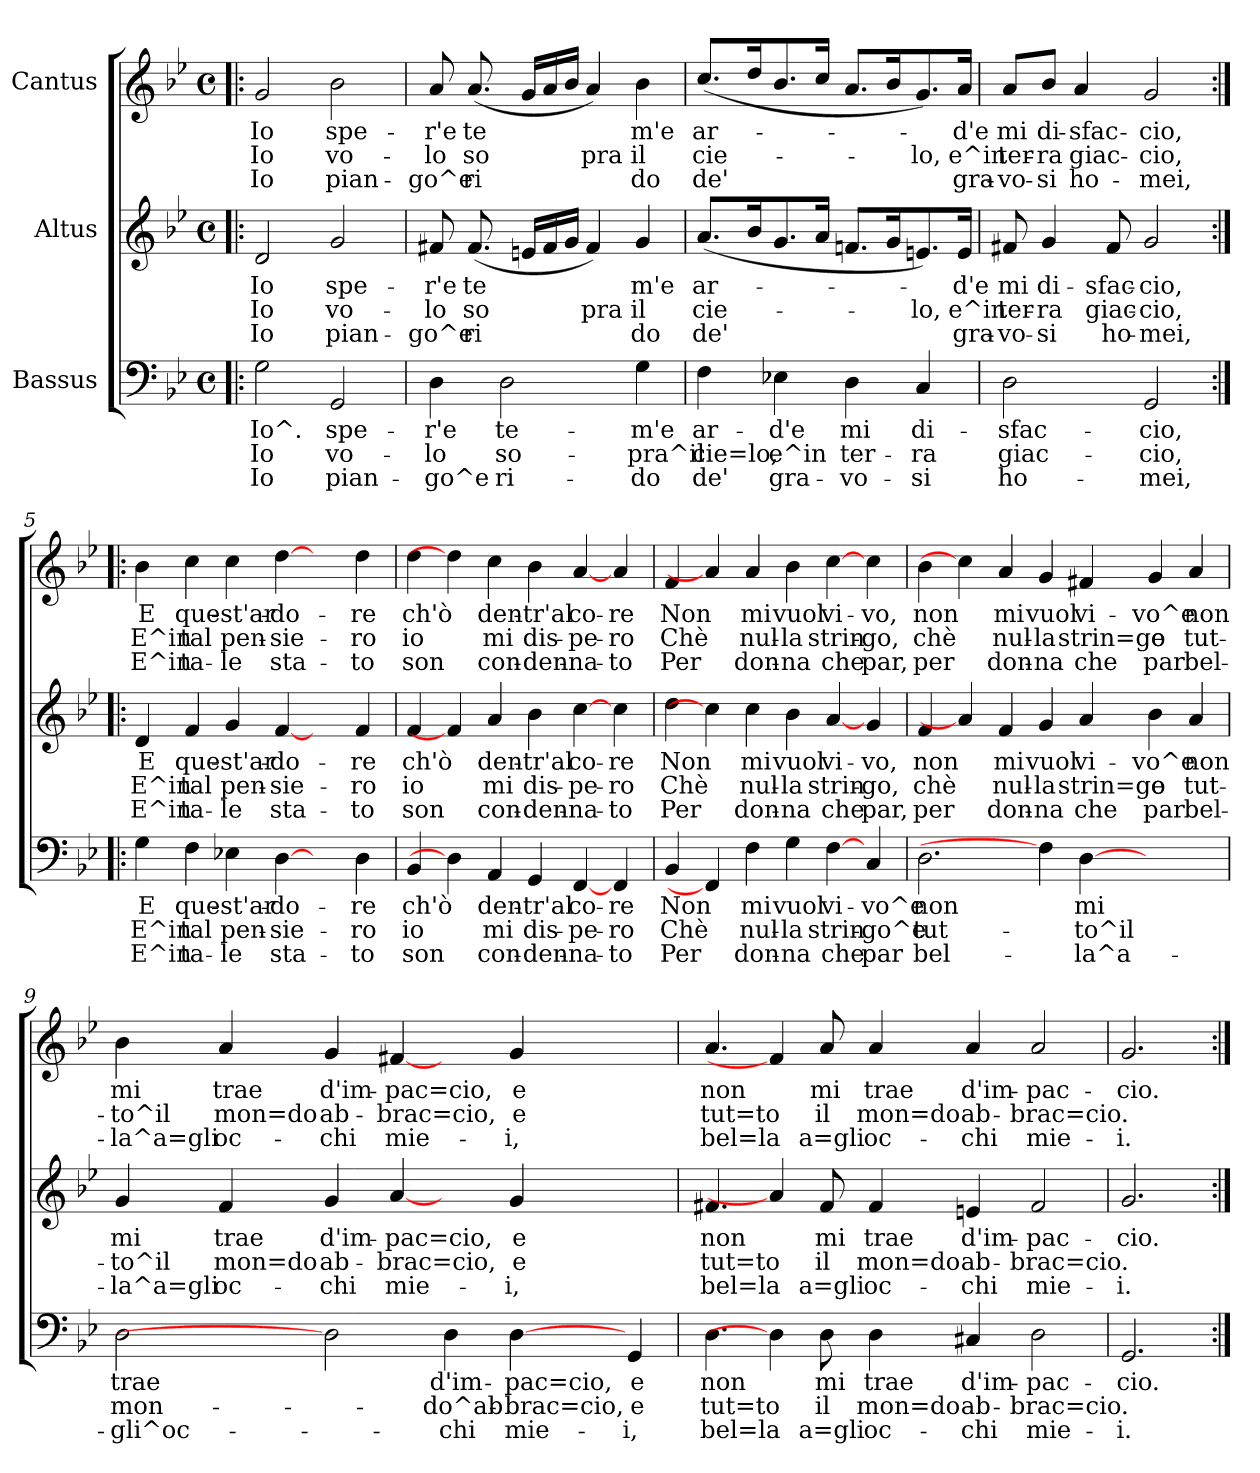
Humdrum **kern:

**kern	**text	**text	**text	**kern	**text	**text	**text	**kern	**text	**text	**text
*part3	*part3	*part3	*part3	*part2	*part2	*part2	*part2	*part1	*part1	*part1	*part1
*staff3	*staff3	*staff3	*staff3	*staff2	*staff2	*staff2	*staff2	*staff1	*staff1	*staff1	*staff1
*I"Bassus	*	*	*	*I"Altus	*	*	*	*I"Cantus	*	*	*
!!LO:PB:g=z
*stria5	*	*	*	*stria5	*	*	*	*stria5	*	*	*
*clefF4	*	*	*	*clefG2	*	*	*	*clefG2	*	*	*
*k[b-e-]	*	*	*	*k[b-e-]	*	*	*	*k[b-e-]	*	*	*
*B-:	*	*	*	*B-:	*	*	*	*B-:	*	*	*
*M4/4	*	*	*	*M4/4	*	*	*	*M4/4	*	*	*
*met(c)	*	*	*	*met(c)	*	*	*	*met(c)	*	*	*
=1!|:	=1!|:	=1!|:	=1!|:	=1!|:	=1!|:	=1!|:	=1!|:	=1!|:	=1!|:	=1!|:	=1!|:
!	!LO:LY:b:cj	!LO:LY:b:cj	!LO:LY:b:cj	!	!LO:LY:b:cj	!LO:LY:b:cj	!LO:LY:b:cj	!	!LO:LY:b:cj	!LO:LY:b:cj	!LO:LY:b:cj
2G\	Io^.	Io	Io	2d/	Io	Io	Io	2g/	Io	Io	Io
!	!LO:LY:b:cj	!LO:LY:b:cj	!LO:LY:b:cj	!	!LO:LY:b:cj	!LO:LY:b:cj	!LO:LY:b:cj	!	!LO:LY:b:cj	!LO:LY:b:cj	!LO:LY:b:cj
2GG/	spe-	-vo-	-pian-	2g/	spe-	-vo-	-pian-	2b-\	spe-	-vo-	-pian-
=2	=2	=2	=2	=2	=2	=2	=2	=2	=2	=2	=2
!	!LO:LY:b:cj	!LO:LY:b:cj	!LO:LY:b:cj	!	!LO:LY:b:cj	!LO:LY:b:cj	!LO:LY:b:cj	!	!LO:LY:b:cj	!LO:LY:b:cj	!LO:LY:b:cj
4D\	-r'e	lo	go^e	8f#X/	-r'e	lo	go^e	8a/	-r'e	lo	go^e
!	!	!	!	!	!LO:LY:b:cj	!LO:LY:b:cj	!LO:LY:b:cj	!	!LO:LY:b:cj	!LO:LY:b:cj	!LO:LY:b:cj
.	.	.	.	(<8.f#/	te-	-so-	-ri-	(<8.a/	te-	-so-	-ri-
!	!LO:LY:b:cj	!LO:LY:b:cj	!LO:LY:b:cj	!	!	!	!	!	!	!	!
2D\	te-	-so-	-ri-	.	.	.	.	.	.	.	.
!	!	!	!	!	!LO:LY:b:cj	!LO:LY:b:cj	!LO:LY:b:cj	!	!LO:LY:b:cj	!LO:LY:b:cj	!LO:LY:b:cj
.	.	.	.	16en/L	-	-	-	16g/L	-	-	-
!	!	!	!	!	!LO:LY:b:cj	!LO:LY:b:cj	!LO:LY:b:cj	!	!LO:LY:b:cj	!LO:LY:b:cj	!LO:LY:b:cj
.	.	.	.	16f#/	.	-	-	16a/	.	-	-
!	!	!	!	!	!LO:LY:b:cj	!LO:LY:b:cj	!LO:LY:b:cj	!	!LO:LY:b:cj	!LO:LY:b:cj	!LO:LY:b:cj
.	.	.	.	16g/J	.	-	-	16b-/J	.	-	-
!	!	!	!	!	!LO:LY:b:cj	!LO:LY:b:cj	!LO:LY:b:cj	!	!LO:LY:b:cj	!LO:LY:b:cj	!LO:LY:b:cj
.	.	.	.	4f#/)	.	pra	.	4a/)	.	pra	.
!	!LO:LY:b:cj	!LO:LY:b:cj	!LO:LY:b:cj	!	!LO:LY:b:cj	!LO:LY:b:cj	!LO:LY:b:cj	!	!LO:LY:b:cj	!LO:LY:b:cj	!LO:LY:b:cj
4G\	-m'e	pra^il	do	4g/	m'e	il	do	4b-\	m'e	il	do
=3	=3	=3	=3	=3	=3	=3	=3	=3	=3	=3	=3
!	!LO:LY:b:cj	!LO:LY:b:cj	!LO:LY:b:cj	!	!LO:LY:b:cj	!LO:LY:b:cj	!LO:LY:b:cj	!	!LO:LY:b:cj	!LO:LY:b:cj	!LO:LY:b:cj
4F\	ar-	-cie=lo,	de'	(<8.a/L	ar-	-cie-	-de'	(<8.cc/L	ar-	-cie-	-de'
!	!	!	!	!	!LO:LY:b:cj	!LO:LY:b:cj	!LO:LY:b:cj	!	!LO:LY:b:cj	!LO:LY:b:cj	!LO:LY:b:cj
.	.	.	.	16b-/	.	.	.	16dd/	.	.	.
!	!LO:LY:b:cj	!LO:LY:b:cj	!LO:LY:b:cj	!	!LO:LY:b:cj	!LO:LY:b:cj	!LO:LY:b:cj	!	!LO:LY:b:cj	!LO:LY:b:cj	!LO:LY:b:cj
4E-X\	d'e	e^in	gra-	8.g/	.	.	.	8.b-/	.	.	.
!	!	!	!	!	!LO:LY:b:cj	!LO:LY:b:cj	!LO:LY:b:cj	!	!LO:LY:b:cj	!LO:LY:b:cj	!LO:LY:b:cj
.	.	.	.	16a/J	.	.	.	16cc/J	.	.	.
!	!LO:LY:b:cj	!LO:LY:b:cj	!LO:LY:b:cj	!	!LO:LY:b:cj	!LO:LY:b:cj	!LO:LY:b:cj	!	!LO:LY:b:cj	!LO:LY:b:cj	!LO:LY:b:cj
4D\	-mi	ter-	-vo-	8.fn/L	.	.	.	8.a/L	.	.	.
!	!	!	!	!	!LO:LY:b:cj	!LO:LY:b:cj	!LO:LY:b:cj	!	!LO:LY:b:cj	!LO:LY:b:cj	!LO:LY:b:cj
.	.	.	.	16g/	.	.	.	16b-/	.	.	.
!	!LO:LY:b:cj	!LO:LY:b:cj	!LO:LY:b:cj	!	!LO:LY:b:cj	!LO:LY:b:cj	!LO:LY:b:cj	!	!LO:LY:b:cj	!LO:LY:b:cj	!LO:LY:b:cj
4C/	-di-	-ra	si	8.en/)	.	lo,	.	8.g/)	.	lo,	.
!	!	!	!	!	!LO:LY:b:cj	!LO:LY:b:cj	!LO:LY:b:cj	!	!LO:LY:b:cj	!LO:LY:b:cj	!LO:LY:b:cj
.	.	.	.	16e/J	d'e	e^in	gra-	16a/J	d'e	e^in	gra-
=4	=4	=4	=4	=4	=4	=4	=4	=4	=4	=4	=4
!	!LO:LY:b:cj	!LO:LY:b:cj	!LO:LY:b:cj	!	!LO:LY:b:cj	!LO:LY:b:cj	!LO:LY:b:cj	!	!LO:LY:b:cj	!LO:LY:b:cj	!LO:LY:b:cj
2D\	sfac-	-giac-	-ho-	8f#X/	-mi	ter-	-vo-	8a/L	-mi	ter-	-vo-
!	!	!	!	!	!LO:LY:b:cj	!LO:LY:b:cj	!LO:LY:b:cj	!	!LO:LY:b:cj	!LO:LY:b:cj	!LO:LY:b:cj
.	.	.	.	4g/	-di-	-ra	si	8b-/J	-di-	-ra	si
!	!	!	!	!	!	!	!	!	!LO:LY:b:cj	!LO:LY:b:cj	!LO:LY:b:cj
.	.	.	.	.	.	.	.	4a/	sfac-	-giac-	-ho-
!	!	!	!	!	!LO:LY:b:cj	!LO:LY:b:cj	!LO:LY:b:cj	!	!	!	!
.	.	.	.	8f#/	sfac-	-giac-	-ho-	.	.	.	.
!	!LO:LY:b:cj	!LO:LY:b:cj	!LO:LY:b:cj	!	!LO:LY:b:cj	!LO:LY:b:cj	!LO:LY:b:cj	!	!LO:LY:b:cj	!LO:LY:b:cj	!LO:LY:b:cj
2GG/	-cio,	cio,	mei,	2g/	-cio,	cio,	mei,	2g/	-cio,	cio,	mei,
!!LO:LB:g=z
=5:|!|:	=5:|!|:	=5:|!|:	=5:|!|:	=5:|!|:	=5:|!|:	=5:|!|:	=5:|!|:	=5:|!|:	=5:|!|:	=5:|!|:	=5:|!|:
!	!LO:LY:b:cj	!LO:LY:b:cj	!LO:LY:b:cj	!	!LO:LY:b:cj	!LO:LY:b:cj	!LO:LY:b:cj	!	!LO:LY:b:cj	!LO:LY:b:cj	!LO:LY:b:cj
4G\	E	E^in	E^in	4d/	E	E^in	E^in	4b-\	E	E^in	E^in
!	!LO:LY:b:cj	!LO:LY:b:cj	!LO:LY:b:cj	!	!LO:LY:b:cj	!LO:LY:b:cj	!LO:LY:b:cj	!	!LO:LY:b:cj	!LO:LY:b:cj	!LO:LY:b:cj
4F\	que-	-tal	ta-	4f/	que-	-tal	ta-	4cc\	que-	-tal	ta-
!	!LO:LY:b:cj	!LO:LY:b:cj	!LO:LY:b:cj	!	!LO:LY:b:cj	!LO:LY:b:cj	!LO:LY:b:cj	!	!LO:LY:b:cj	!LO:LY:b:cj	!LO:LY:b:cj
4E-X\	-st'ar-	-pen-	-le	4g/	-st'ar-	-pen-	-le	4cc\	-st'ar-	-pen-	-le
!	!LO:LY:b:cj	!LO:LY:b:cj	!LO:LY:b:cj	!	!LO:LY:b:cj	!LO:LY:b:cj	!LO:LY:b:cj	!	!LO:LY:b:cj	!LO:LY:b:cj	!LO:LY:b:cj
[4D\	do-	-sie-	-sta-	[4f/	do-	-sie-	-sta-	[4dd\	do-	-sie-	-sta-
4ryy	.	.	.	4ryy	.	.	.	4ryy	.	.	.
!	!LO:LY:b:cj	!LO:LY:b:cj	!LO:LY:b:cj	!	!LO:LY:b:cj	!LO:LY:b:cj	!LO:LY:b:cj	!	!LO:LY:b:cj	!LO:LY:b:cj	!LO:LY:b:cj
4D\	-re	ro	to	4f/	-re	ro	to	4dd\	-re	ro	to
=6	=6	=6	=6	=6	=6	=6	=6	=6	=6	=6	=6
!	!LO:LY:b:cj	!LO:LY:b:cj	!LO:LY:b:cj	!	!LO:LY:b:cj	!LO:LY:b:cj	!LO:LY:b:cj	!	!LO:LY:b:cj	!LO:LY:b:cj	!LO:LY:b:cj
4BB-/	ch'ò	io	son	4f/	ch'ò	io	son	4dd\	ch'ò	io	son
4D\]	.	.	.	4f/]	.	.	.	4dd\]	.	.	.
!	!LO:LY:b:cj	!LO:LY:b:cj	!LO:LY:b:cj	!	!LO:LY:b:cj	!LO:LY:b:cj	!LO:LY:b:cj	!	!LO:LY:b:cj	!LO:LY:b:cj	!LO:LY:b:cj
4AA/	den-	-mi	con-	4a/	den-	-mi	con-	4cc\	den-	-mi	con-
!	!LO:LY:b:cj	!LO:LY:b:cj	!LO:LY:b:cj	!	!LO:LY:b:cj	!LO:LY:b:cj	!LO:LY:b:cj	!	!LO:LY:b:cj	!LO:LY:b:cj	!LO:LY:b:cj
4GG/	-tr'al	dis-	-den-	4b-\	-tr'al	dis-	-den-	4b-\	-tr'al	dis-	-den-
!	!LO:LY:b:cj	!LO:LY:b:cj	!LO:LY:b:cj	!	!LO:LY:b:cj	!LO:LY:b:cj	!LO:LY:b:cj	!	!LO:LY:b:cj	!LO:LY:b:cj	!LO:LY:b:cj
[4FF/	-co-	-pe-	-na-	[4cc\	-co-	-pe-	-na-	[4a/	-co-	-pe-	-na-
!	!LO:LY:b:cj	!LO:LY:b:cj	!LO:LY:b:cj	!	!LO:LY:b:cj	!LO:LY:b:cj	!LO:LY:b:cj	!	!LO:LY:b:cj	!LO:LY:b:cj	!LO:LY:b:cj
4FF/	-re	ro	to	4cc\	-re	ro	to	4a/	-re	ro	to
=7	=7	=7	=7	=7	=7	=7	=7	=7	=7	=7	=7
!	!LO:LY:b:cj	!LO:LY:b:cj	!LO:LY:b:cj	!	!LO:LY:b:cj	!LO:LY:b:cj	!LO:LY:b:cj	!	!LO:LY:b:cj	!LO:LY:b:cj	!LO:LY:b:cj
4BB-/	Non	Chè	Per	4dd\	Non	Chè	Per	4f/	Non	Chè	Per
4FF/]	.	.	.	4cc\]	.	.	.	4a/]	.	.	.
!	!LO:LY:b:cj	!LO:LY:b:cj	!LO:LY:b:cj	!	!LO:LY:b:cj	!LO:LY:b:cj	!LO:LY:b:cj	!	!LO:LY:b:cj	!LO:LY:b:cj	!LO:LY:b:cj
4F\	mi	nul-	-don-	4cc\	mi	nul-	-don-	4a/	mi	nul-	-don-
!	!LO:LY:b:cj	!LO:LY:b:cj	!LO:LY:b:cj	!	!LO:LY:b:cj	!LO:LY:b:cj	!LO:LY:b:cj	!	!LO:LY:b:cj	!LO:LY:b:cj	!LO:LY:b:cj
4G\	-vuol	la	na	4b-\	-vuol	la	na	4b-\	-vuol	la	na
!	!LO:LY:b:cj	!LO:LY:b:cj	!LO:LY:b:cj	!	!LO:LY:b:cj	!LO:LY:b:cj	!LO:LY:b:cj	!	!LO:LY:b:cj	!LO:LY:b:cj	!LO:LY:b:cj
[4F\	vi-	-strin-	-che	[4a/	vi-	-strin-	-che	[4cc\	vi-	-strin-	-che
!	!LO:LY:b:cj	!LO:LY:b:cj	!LO:LY:b:cj	!	!LO:LY:b:cj	!LO:LY:b:cj	!LO:LY:b:cj	!	!LO:LY:b:cj	!LO:LY:b:cj	!LO:LY:b:cj
4C/	vo^e	go^e	par	4g/	vo,	go,	par,	4cc\	vo,	go,	par,
!!LO:LB:g=z
=8	=8	=8	=8	=8	=8	=8	=8	=8	=8	=8	=8
!	!LO:LY:b:cj	!LO:LY:b:cj	!LO:LY:b:cj	!	!LO:LY:b:cj	!LO:LY:b:cj	!LO:LY:b:cj	!	!LO:LY:b:cj	!LO:LY:b:cj	!LO:LY:b:cj
2.D\	non	tut-	-bel-	4f/	non	chè	per	4b-\	non	chè	per
.	.	.	.	4a/]	.	.	.	4cc\]	.	.	.
!	!	!	!	!	!LO:LY:b:cj	!LO:LY:b:cj	!LO:LY:b:cj	!	!LO:LY:b:cj	!LO:LY:b:cj	!LO:LY:b:cj
.	.	.	.	4f/	mi	nul-	-don-	4a/	mi	nul-	-don-
!	!	!	!	!	!LO:LY:b:cj	!LO:LY:b:cj	!LO:LY:b:cj	!	!LO:LY:b:cj	!LO:LY:b:cj	!LO:LY:b:cj
4F\]	.	.	.	4g/	-vuol	la	na	4g/	-vuol	la	na
!	!LO:LY:b:cj	!LO:LY:b:cj	!LO:LY:b:cj	!	!LO:LY:b:cj	!LO:LY:b:cj	!LO:LY:b:cj	!	!LO:LY:b:cj	!LO:LY:b:cj	!LO:LY:b:cj
[4D\	-mi	to^il	la^a-	4a/	vi-	-strin=go	che	4f#X/	vi-	-strin=go	che
!	!	!	!	!	!LO:LY:b:cj	!LO:LY:b:cj	!LO:LY:b:cj	!	!LO:LY:b:cj	!LO:LY:b:cj	!LO:LY:b:cj
2ryy	.	.	.	4b-\	vo^e	e	par	4g/	vo^e	e	par
!	!	!	!	!	!LO:LY:b:cj	!LO:LY:b:cj	!LO:LY:b:cj	!	!LO:LY:b:cj	!LO:LY:b:cj	!LO:LY:b:cj
.	.	.	.	4a/	non	tut-	-bel-	4a/	non	tut-	-bel-
=9	=9	=9	=9	=9	=9	=9	=9	=9	=9	=9	=9
!	!LO:LY:b:cj	!LO:LY:b:cj	!LO:LY:b:cj	!	!LO:LY:b:cj	!LO:LY:b:cj	!LO:LY:b:cj	!	!LO:LY:b:cj	!LO:LY:b:cj	!LO:LY:b:cj
2D\	-trae	mon-	-gli^oc-	4g/	-mi	to^il	la^a=gli	4b-\	-mi	to^il	la^a=gli
!	!	!	!	!	!LO:LY:b:cj	!LO:LY:b:cj	!LO:LY:b:cj	!	!LO:LY:b:cj	!LO:LY:b:cj	!LO:LY:b:cj
.	.	.	.	4f/	trae	mon=do	oc-	4a/	trae	mon=do	oc-
!	!	!	!	!	!LO:LY:b:cj	!LO:LY:b:cj	!LO:LY:b:cj	!	!LO:LY:b:cj	!LO:LY:b:cj	!LO:LY:b:cj
2D\]	.	.	.	4g/	-d'im-	-ab-	-chi	4g/	-d'im-	-ab-	-chi
!	!	!	!	!	!LO:LY:b:cj	!LO:LY:b:cj	!LO:LY:b:cj	!	!LO:LY:b:cj	!LO:LY:b:cj	!LO:LY:b:cj
.	.	.	.	[4a/	pac=cio,	brac=cio,	mie-	[4f#X/	pac=cio,	brac=cio,	mie-
!	!LO:LY:b:cj	!LO:LY:b:cj	!LO:LY:b:cj	!	!	!	!	!	!	!	!
4D\	-d'im-	-do^ab-	-chi	4ryy	.	.	.	4ryy	.	.	.
!	!LO:LY:b:cj	!LO:LY:b:cj	!LO:LY:b:cj	!	!LO:LY:b:cj	!LO:LY:b:cj	!LO:LY:b:cj	!	!LO:LY:b:cj	!LO:LY:b:cj	!LO:LY:b:cj
[4D\	pac=cio,	brac=cio,	mie-	4g/	-e	e	i,	4g/	-e	e	i,
!	!LO:LY:b:cj	!LO:LY:b:cj	!LO:LY:b:cj	!	!	!	!	!	!	!	!
4GG/	-e	e	i,	4ryy	.	.	.	4ryy	.	.	.
=10	=10	=10	=10	=10	=10	=10	=10	=10	=10	=10	=10
!	!LO:LY:b:cj	!LO:LY:b:cj	!LO:LY:b:cj	!	!LO:LY:b:cj	!LO:LY:b:cj	!LO:LY:b:cj	!	!LO:LY:b:cj	!LO:LY:b:cj	!LO:LY:b:cj
4.D\	non	tut=to	bel=la	4.f#X/	non	tut=to	bel=la	4.a/	non	tut=to	bel=la
4D\]	.	.	.	4a/]	.	.	.	4f#/]	.	.	.
!	!LO:LY:b:cj	!LO:LY:b:cj	!LO:LY:b:cj	!	!LO:LY:b:cj	!LO:LY:b:cj	!LO:LY:b:cj	!	!LO:LY:b:cj	!LO:LY:b:cj	!LO:LY:b:cj
8D\	mi	il	a=gli	8f#/	mi	il	a=gli	8a/	mi	il	a=gli
!	!LO:LY:b:cj	!LO:LY:b:cj	!LO:LY:b:cj	!	!LO:LY:b:cj	!LO:LY:b:cj	!LO:LY:b:cj	!	!LO:LY:b:cj	!LO:LY:b:cj	!LO:LY:b:cj
4D\	trae	mon=do	oc-	4f#/	trae	mon=do	oc-	4a/	trae	mon=do	oc-
!	!LO:LY:b:cj	!LO:LY:b:cj	!LO:LY:b:cj	!	!LO:LY:b:cj	!LO:LY:b:cj	!LO:LY:b:cj	!	!LO:LY:b:cj	!LO:LY:b:cj	!LO:LY:b:cj
4C#X/	-d'im-	-ab-	-chi	4en/	-d'im-	-ab-	-chi	4a/	-d'im-	-ab-	-chi
!	!LO:LY:b:cj	!LO:LY:b:cj	!LO:LY:b:cj	!	!LO:LY:b:cj	!LO:LY:b:cj	!LO:LY:b:cj	!	!LO:LY:b:cj	!LO:LY:b:cj	!LO:LY:b:cj
2D\	pac-	-brac=cio.	mie-	2f#/	pac-	-brac=cio.	mie-	2a/	pac-	-brac=cio.	mie-
=11	=11	=11	=11	=11	=11	=11	=11	=11	=11	=11	=11
!	!LO:LY:b:cj	!	!LO:LY:b:cj	!	!LO:LY:b:cj	!	!LO:LY:b:cj	!	!LO:LY:b:cj	!	!LO:LY:b:cj
2.GG/	-cio.	.	i.	2.g/	-cio.	.	i.	2.g/	-cio.	.	i.
=:|!	=:|!	=:|!	=:|!	=:|!	=:|!	=:|!	=:|!	=:|!	=:|!	=:|!	=:|!
*-	*-	*-	*-	*-	*-	*-	*-	*-	*-	*-	*-
